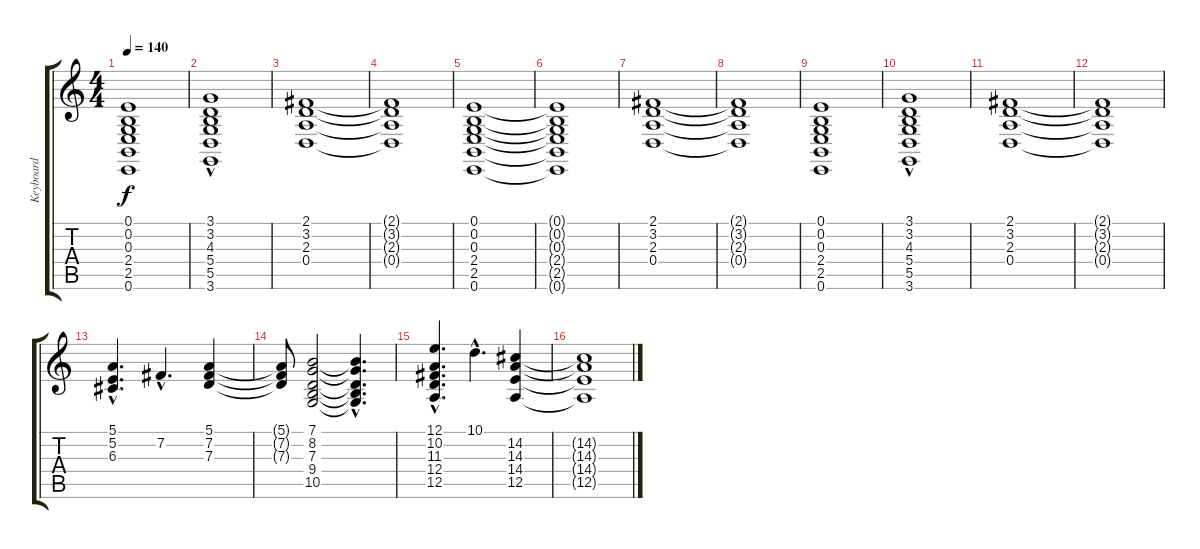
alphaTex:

\track ("Keyboard" "Keyboard") {instrument stringensemble1}
\staff {score tabs}
\tuning (E4 B3 G3 D3 A2 E2) {hide}
\ts (4 4)
\tempo 140
\clef g2
\ks c
(0.1 0.2 0.3 2.4 2.5 0.6).1{dy f} |
(3.1 3.2 4.3 5.4{hac} 5.5 3.6).1 |
(2.1 3.2 2.3 0.4).1 |
(2.1{t} 3.2{t} 2.3{t} 0.4{t}).1 |
(0.1 0.2 0.3 2.4 2.5 0.6).1 |
(0.1{t} 0.2{t} 0.3{t} 2.4{t} 2.5{t} 0.6{t}).1 |
(2.1 3.2 2.3 0.4).1 |
(2.1{t} 3.2{t} 2.3{t} 0.4{t}).1 |
(0.1 0.2 0.3 2.4 2.5 0.6).1 |
(3.1 3.2 4.3 5.4{hac} 5.5 3.6).1 |
(2.1 3.2 2.3 0.4).1 |
(2.1{t} 3.2{t} 2.3{t} 0.4{t}).1 |
(5.1 5.2{hac} 6.3{hac}).4{d volume 8} 7.2{hac}.4{d} (5.1 7.2 7.3).4 |
(5.1{t} 7.2{t} 7.3{t}).8 (7.1 8.2 7.3 9.4 10.5).2 (7.1{hac t} 8.2{hac t} 7.3{hac t} 9.4{hac t} 10.5{hac t}).4{d} |
(12.1{hac} 10.2 11.3 12.4 12.5).4{d} 10.1{hac}.4{d} (14.2 14.3 14.4 12.5).4 |
(14.2{t} 14.3{t} 14.4{t} 12.5{t}).1
